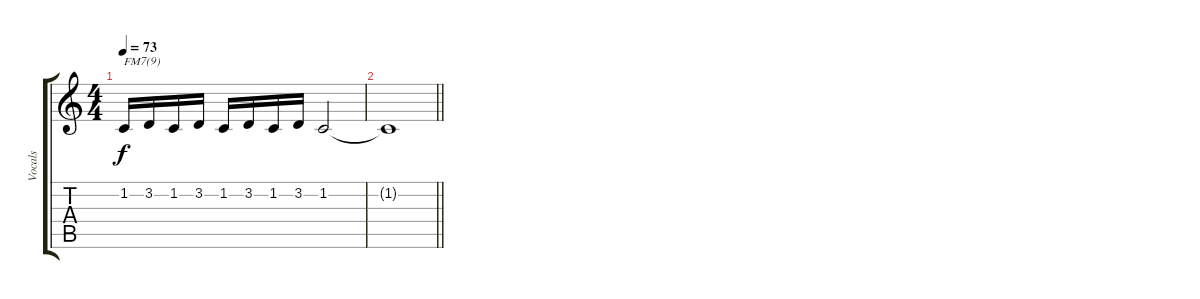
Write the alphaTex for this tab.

\track ("Vocals" "Vocals") {instrument sopranosax}
\staff {score tabs}
\tuning (E4 B3 G3 D3 A2 E2) {hide}
\ts (4 4)
\tempo 73
\clef g2
\ks c
1.2.16{txt "FM7(9)" dy f} 3.2.16 1.2.16 3.2.16 1.2.16 3.2.16 1.2.16 3.2.16 1.2.2 |
\barLineRight lightlight
1.2{t}.1
